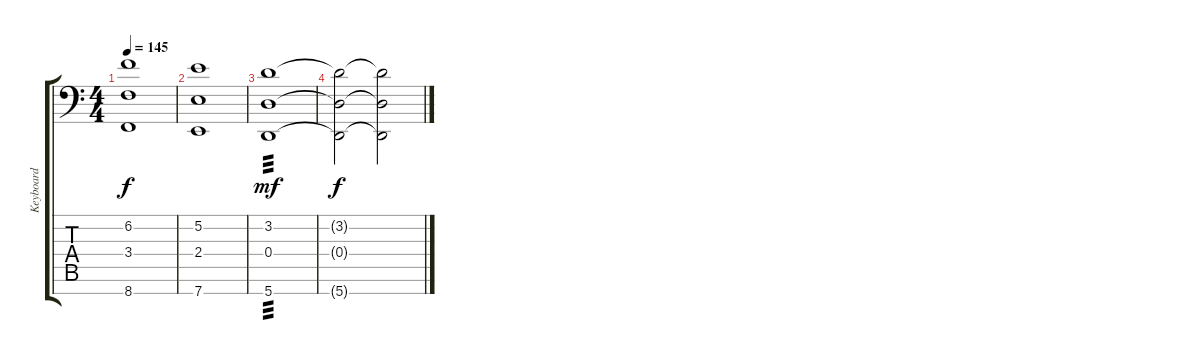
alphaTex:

\track ("Keyboard" "Keyboard") {instrument tremolostrings}
\staff {score tabs}
\tuning (E4 B3 G3 D3 A2 E2 A1) {hide}
\ts (4 4)
\tempo 145
\clef f4
\ks c
(6.2 3.4 8.7).1{dy f volume 12 instrument tremolostrings} |
(5.2 2.4 7.7).1 |
(3.2 0.4 5.7).1{tp 3 dy mf} |
(3.2{t} 0.4{t} 5.7{t}).2{dy f} (3.2{t} 0.4{t} 5.7{t}).2
